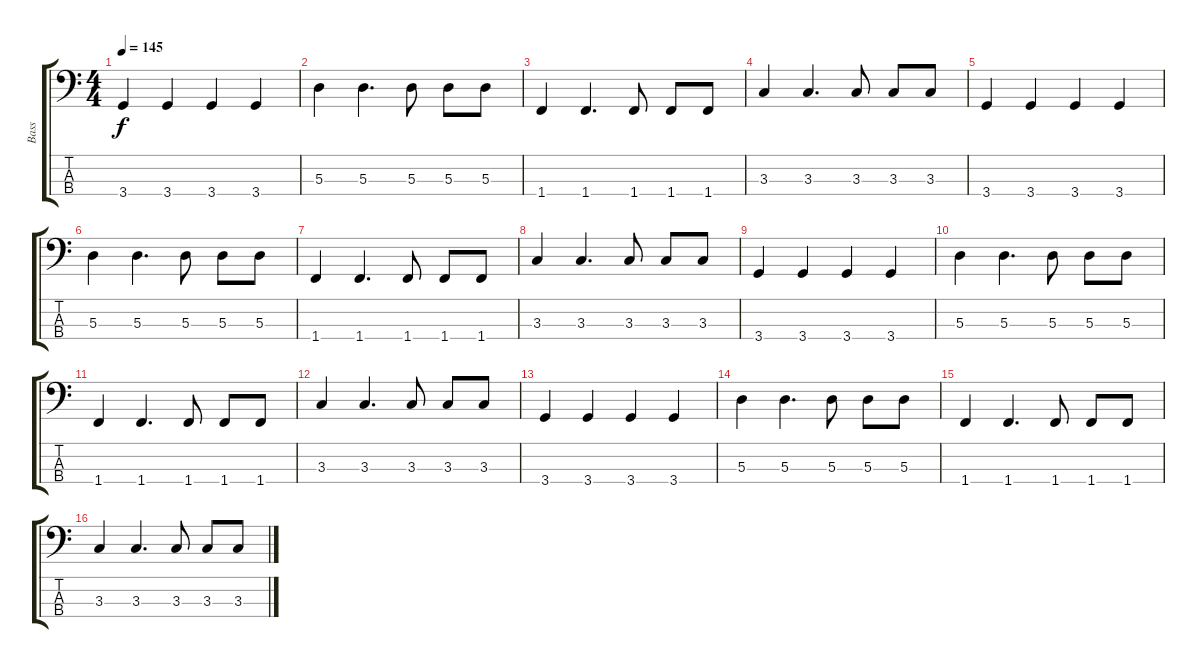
\track ("Bass" "Bass") {instrument electricbasspick}
\staff {score tabs}
\tuning (G2 D2 A1 E1) {hide}
\ts (4 4)
\tempo 145
\clef f4
\ks c
3.4.4{dy f} 3.4.4 3.4.4 3.4.4 |
5.3.4 5.3.4{d} 5.3.8 5.3.8 5.3.8 |
1.4.4 1.4.4{d} 1.4.8 1.4.8 1.4.8 |
3.3.4 3.3.4{d} 3.3.8 3.3.8 3.3.8 |
3.4.4 3.4.4 3.4.4 3.4.4 |
5.3.4 5.3.4{d} 5.3.8 5.3.8 5.3.8 |
1.4.4 1.4.4{d} 1.4.8 1.4.8 1.4.8 |
3.3.4 3.3.4{d} 3.3.8 3.3.8 3.3.8 |
3.4.4 3.4.4 3.4.4 3.4.4 |
5.3.4 5.3.4{d} 5.3.8 5.3.8 5.3.8 |
1.4.4 1.4.4{d} 1.4.8 1.4.8 1.4.8 |
3.3.4 3.3.4{d} 3.3.8 3.3.8 3.3.8 |
3.4.4 3.4.4 3.4.4 3.4.4 |
5.3.4 5.3.4{d} 5.3.8 5.3.8 5.3.8 |
1.4.4 1.4.4{d} 1.4.8 1.4.8 1.4.8 |
3.3.4 3.3.4{d} 3.3.8 3.3.8 3.3.8
